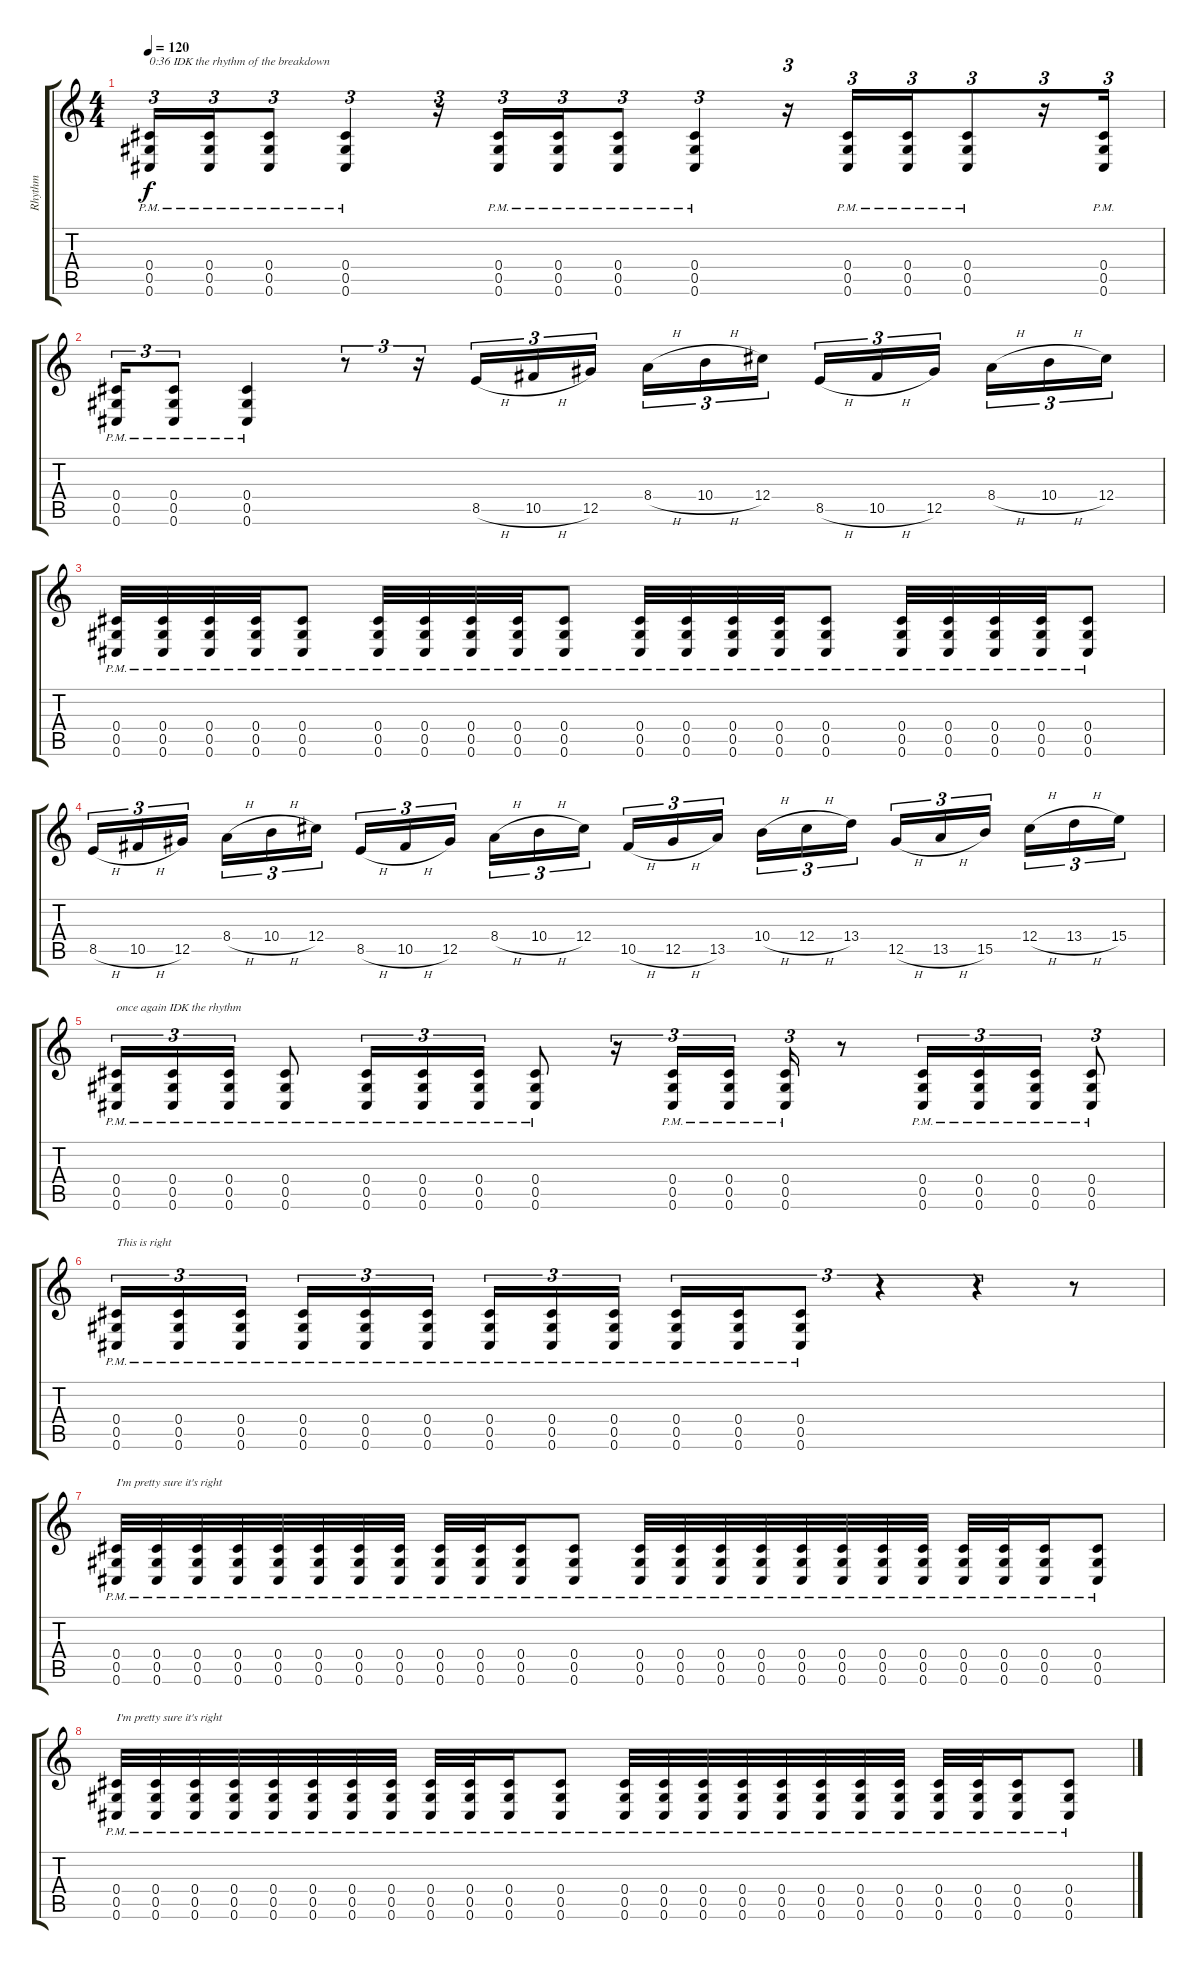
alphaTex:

\track ("Rhythm" "Rhythm") {instrument overdrivenguitar}
\staff {score tabs}
\tuning (Eb4 Bb3 Gb3 Db3 Ab2 Db2) {hide}
\ts (4 4)
\tempo 120
\clef g2
\ks c
(0.4{pm} 0.5{pm} 0.6{pm}).16{tu (3 2) txt "0:36 IDK the rhythm of the breakdown" dy f} (0.4{pm} 0.5{pm} 0.6{pm}).16{tu (3 2)} (0.4{pm} 0.5{pm} 0.6{pm}).8{tu (3 2)} (0.4{pm} 0.5{pm} 0.6{pm}).4{tu (3 2)} r.16{tu (3 2)} (0.4{pm} 0.5{pm} 0.6{pm}).16{tu (3 2)} (0.4{pm} 0.5{pm} 0.6{pm}).16{tu (3 2)} (0.4{pm} 0.5{pm} 0.6{pm}).8{tu (3 2)} (0.4{pm} 0.5{pm} 0.6{pm}).4{tu (3 2)} r.16{tu (3 2)} (0.4{pm} 0.5{pm} 0.6{pm}).16{tu (3 2)} (0.4{pm} 0.5{pm} 0.6{pm}).16{tu (3 2)} (0.4{pm} 0.5{pm} 0.6{pm}).8{tu (3 2)} r.16{tu (3 2)} (0.4{pm} 0.5{pm} 0.6{pm}).16{tu (3 2)} |
(0.4{pm} 0.5{pm} 0.6{pm}).16{tu (3 2)} (0.4{pm} 0.5{pm} 0.6{pm}).8{tu (3 2)} (0.4{pm} 0.5{pm} 0.6{pm}).4 r.8{tu (3 2)} r.16{tu (3 2)} 8.5{h}.16{tu (3 2)} 10.5{h}.16{tu (3 2)} 12.5.16{tu (3 2)} 8.4{h}.16{tu (3 2)} 10.4{h}.16{tu (3 2)} 12.4.16{tu (3 2)} 8.5{h}.16{tu (3 2)} 10.5{h}.16{tu (3 2)} 12.5.16{tu (3 2)} 8.4{h}.16{tu (3 2)} 10.4{h}.16{tu (3 2)} 12.4.16{tu (3 2)} |
(0.4{pm} 0.5{pm} 0.6{pm}).32 (0.4{pm} 0.5{pm} 0.6{pm}).32 (0.4{pm} 0.5{pm} 0.6{pm}).32 (0.4{pm} 0.5{pm} 0.6{pm}).32 (0.4{pm} 0.5{pm} 0.6{pm}).8 (0.4{pm} 0.5{pm} 0.6{pm}).32 (0.4{pm} 0.5{pm} 0.6{pm}).32 (0.4{pm} 0.5{pm} 0.6{pm}).32 (0.4{pm} 0.5{pm} 0.6{pm}).32 (0.4{pm} 0.5{pm} 0.6{pm}).8 (0.4{pm} 0.5{pm} 0.6{pm}).32 (0.4{pm} 0.5{pm} 0.6{pm}).32 (0.4{pm} 0.5{pm} 0.6{pm}).32 (0.4{pm} 0.5{pm} 0.6{pm}).32 (0.4{pm} 0.5{pm} 0.6{pm}).8 (0.4{pm} 0.5{pm} 0.6{pm}).32 (0.4{pm} 0.5{pm} 0.6{pm}).32 (0.4{pm} 0.5{pm} 0.6{pm}).32 (0.4{pm} 0.5{pm} 0.6{pm}).32 (0.4{pm} 0.5{pm} 0.6{pm}).8 |
8.5{h}.16{tu (3 2)} 10.5{h}.16{tu (3 2)} 12.5.16{tu (3 2)} 8.4{h}.16{tu (3 2)} 10.4{h}.16{tu (3 2)} 12.4.16{tu (3 2)} 8.5{h}.16{tu (3 2)} 10.5{h}.16{tu (3 2)} 12.5.16{tu (3 2)} 8.4{h}.16{tu (3 2)} 10.4{h}.16{tu (3 2)} 12.4.16{tu (3 2)} 10.5{h}.16{tu (3 2)} 12.5{h}.16{tu (3 2)} 13.5.16{tu (3 2)} 10.4{h}.16{tu (3 2)} 12.4{h}.16{tu (3 2)} 13.4.16{tu (3 2)} 12.5{h}.16{tu (3 2)} 13.5{h}.16{tu (3 2)} 15.5.16{tu (3 2)} 12.4{h}.16{tu (3 2)} 13.4{h}.16{tu (3 2)} 15.4.16{tu (3 2)} |
(0.4{pm} 0.5{pm} 0.6{pm}).16{tu (3 2) txt "once again IDK the rhythm"} (0.4{pm} 0.5{pm} 0.6{pm}).16{tu (3 2)} (0.4{pm} 0.5{pm} 0.6{pm}).16{tu (3 2)} (0.4{pm} 0.5{pm} 0.6{pm}).8 (0.4{pm} 0.5{pm} 0.6{pm}).16{tu (3 2)} (0.4{pm} 0.5{pm} 0.6{pm}).16{tu (3 2)} (0.4{pm} 0.5{pm} 0.6{pm}).16{tu (3 2)} (0.4{pm} 0.5{pm} 0.6{pm}).8 r.16{tu (3 2)} (0.4{pm} 0.5{pm} 0.6{pm}).16{tu (3 2)} (0.4{pm} 0.5{pm} 0.6{pm}).16{tu (3 2)} (0.4{pm} 0.5{pm} 0.6{pm}).16{tu (3 2)} r.8 (0.4{pm} 0.5{pm} 0.6{pm}).16{tu (3 2)} (0.4{pm} 0.5{pm} 0.6{pm}).16{tu (3 2)} (0.4{pm} 0.5{pm} 0.6{pm}).16{tu (3 2)} (0.4{pm} 0.5{pm} 0.6{pm}).8{tu (3 2)} |
(0.4{pm} 0.5{pm} 0.6{pm}).16{tu (3 2) txt "This is right"} (0.4{pm} 0.5{pm} 0.6{pm}).16{tu (3 2)} (0.4{pm} 0.5{pm} 0.6{pm}).16{tu (3 2)} (0.4{pm} 0.5{pm} 0.6{pm}).16{tu (3 2)} (0.4{pm} 0.5{pm} 0.6{pm}).16{tu (3 2)} (0.4{pm} 0.5{pm} 0.6{pm}).16{tu (3 2)} (0.4{pm} 0.5{pm} 0.6{pm}).16{tu (3 2)} (0.4{pm} 0.5{pm} 0.6{pm}).16{tu (3 2)} (0.4{pm} 0.5{pm} 0.6{pm}).16{tu (3 2)} (0.4{pm} 0.5{pm} 0.6{pm}).16{tu (3 2)} (0.4{pm} 0.5{pm} 0.6{pm}).16{tu (3 2)} (0.4{pm} 0.5{pm} 0.6{pm}).8{tu (3 2)} r.4{tu (3 2)} r.4{tu (3 2)} r.8 |
(0.4{pm} 0.5{pm} 0.6{pm}).32{txt "I'm pretty sure it's right"} (0.4{pm} 0.5{pm} 0.6{pm}).32 (0.4{pm} 0.5{pm} 0.6{pm}).32 (0.4{pm} 0.5{pm} 0.6{pm}).32 (0.4{pm} 0.5{pm} 0.6{pm}).32 (0.4{pm} 0.5{pm} 0.6{pm}).32 (0.4{pm} 0.5{pm} 0.6{pm}).32 (0.4{pm} 0.5{pm} 0.6{pm}).32 (0.4{pm} 0.5{pm} 0.6{pm}).32 (0.4{pm} 0.5{pm} 0.6{pm}).32 (0.4{pm} 0.5{pm} 0.6{pm}).16 (0.4{pm} 0.5{pm} 0.6{pm}).8 (0.4{pm} 0.5{pm} 0.6{pm}).32 (0.4{pm} 0.5{pm} 0.6{pm}).32 (0.4{pm} 0.5{pm} 0.6{pm}).32 (0.4{pm} 0.5{pm} 0.6{pm}).32 (0.4{pm} 0.5{pm} 0.6{pm}).32 (0.4{pm} 0.5{pm} 0.6{pm}).32 (0.4{pm} 0.5{pm} 0.6{pm}).32 (0.4{pm} 0.5{pm} 0.6{pm}).32 (0.4{pm} 0.5{pm} 0.6{pm}).32 (0.4{pm} 0.5{pm} 0.6{pm}).32 (0.4{pm} 0.5{pm} 0.6{pm}).16 (0.4{pm} 0.5{pm} 0.6{pm}).8 |
(0.4{pm} 0.5{pm} 0.6{pm}).32{txt "I'm pretty sure it's right"} (0.4{pm} 0.5{pm} 0.6{pm}).32 (0.4{pm} 0.5{pm} 0.6{pm}).32 (0.4{pm} 0.5{pm} 0.6{pm}).32 (0.4{pm} 0.5{pm} 0.6{pm}).32 (0.4{pm} 0.5{pm} 0.6{pm}).32 (0.4{pm} 0.5{pm} 0.6{pm}).32 (0.4{pm} 0.5{pm} 0.6{pm}).32 (0.4{pm} 0.5{pm} 0.6{pm}).32 (0.4{pm} 0.5{pm} 0.6{pm}).32 (0.4{pm} 0.5{pm} 0.6{pm}).16 (0.4{pm} 0.5{pm} 0.6{pm}).8 (0.4{pm} 0.5{pm} 0.6{pm}).32 (0.4{pm} 0.5{pm} 0.6{pm}).32 (0.4{pm} 0.5{pm} 0.6{pm}).32 (0.4{pm} 0.5{pm} 0.6{pm}).32 (0.4{pm} 0.5{pm} 0.6{pm}).32 (0.4{pm} 0.5{pm} 0.6{pm}).32 (0.4{pm} 0.5{pm} 0.6{pm}).32 (0.4{pm} 0.5{pm} 0.6{pm}).32 (0.4{pm} 0.5{pm} 0.6{pm}).32 (0.4{pm} 0.5{pm} 0.6{pm}).32 (0.4{pm} 0.5{pm} 0.6{pm}).16 (0.4{pm} 0.5{pm} 0.6{pm}).8
